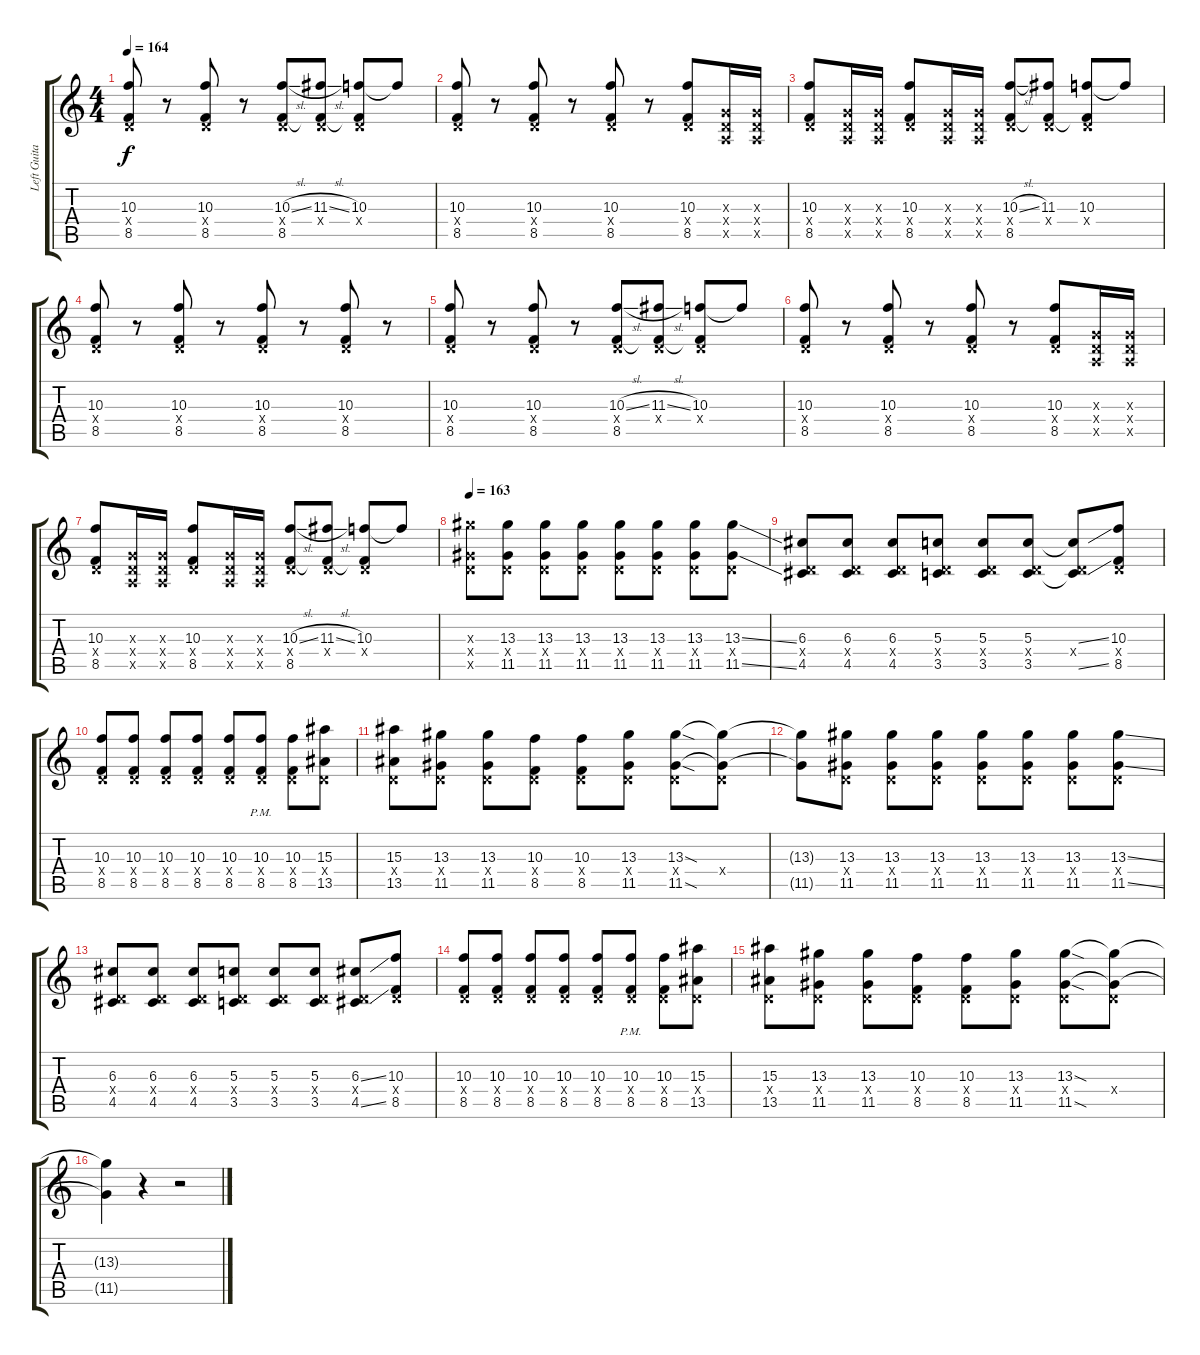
\track ("Left Guitar" "Left Guita") {instrument overdrivenguitar bank 255}
\staff {score tabs}
\tuning (E4 B3 G3 D3 A2 E2) {hide}
\ts (4 4)
\tempo 164
\clef g2
\ks c
(10.3 0.4{x} 8.5).8{dy f} r.8 (10.3 0.4{x} 8.5).8 r.8 (10.3{sl} 0.4{x} 8.5).8 (11.3{sl} 0.4{x} 8.5{t}).8 (10.3 0.4{x} 8.5{t}).8 10.3{t}.8 |
(10.3 0.4{x} 8.5).8 r.8 (10.3 0.4{x} 8.5).8 r.8 (10.3 0.4{x} 8.5).8 r.8 (10.3 0.4{x} 8.5).8 (0.3{x} 0.4{x} 0.5{x}).16 (0.3{x} 0.4{x} 0.5{x}).16 |
(10.3 0.4{x} 8.5).8 (0.3{x} 0.4{x} 0.5{x}).16 (0.3{x} 0.4{x} 0.5{x}).16 (10.3 0.4{x} 8.5).8 (0.3{x} 0.4{x} 0.5{x}).16 (0.3{x} 0.4{x} 0.5{x}).16 (10.3{sl} 0.4{x} 8.5).8 (11.3 0.4{x} 8.5{t}).8 (10.3 0.4{x} 8.5{t}).8 10.3{t}.8 |
(10.3 0.4{x} 8.5).8 r.8 (10.3 0.4{x} 8.5).8 r.8 (10.3 0.4{x} 8.5).8 r.8 (10.3 0.4{x} 8.5).8 r.8 |
(10.3 0.4{x} 8.5).8 r.8 (10.3 0.4{x} 8.5).8 r.8 (10.3{sl} 0.4{x} 8.5).8 (11.3{sl} 0.4{x} 8.5{t}).8 (10.3 0.4{x} 8.5{t}).8 10.3{t}.8 |
(10.3 0.4{x} 8.5).8 r.8 (10.3 0.4{x} 8.5).8 r.8 (10.3 0.4{x} 8.5).8 r.8 (10.3 0.4{x} 8.5).8 (0.3{x} 0.4{x} 0.5{x}).16 (0.3{x} 0.4{x} 0.5{x}).16 |
(10.3 0.4{x} 8.5).8 (0.3{x} 0.4{x} 0.5{x}).16 (0.3{x} 0.4{x} 0.5{x}).16 (10.3 0.4{x} 8.5).8 (0.3{x} 0.4{x} 0.5{x}).16 (0.3{x} 0.4{x} 0.5{x}).16 (10.3{sl} 0.4{x} 8.5).8 (11.3{sl} 0.4{x} 8.5{t}).8 (10.3 0.4{x} 8.5{t}).8 10.3{t}.8 |
\tempo 163
(13.3{x} 0.4{x} 11.5{x}).8 (13.3 0.4{x} 11.5).8 (13.3 0.4{x} 11.5).8 (13.3 0.4{x} 11.5).8 (13.3 0.4{x} 11.5).8 (13.3 0.4{x} 11.5).8 (13.3 0.4{x} 11.5).8 (13.3{ss} 0.4{x} 11.5{ss}).8 |
(6.3 0.4{x} 4.5).8 (6.3 0.4{x} 4.5).8 (6.3 0.4{x} 4.5).8 (5.3 0.4{x} 3.5).8 (5.3 0.4{x} 3.5).8 (5.3 0.4{x} 3.5).8 (5.3{ss t} 0.4{x} 3.5{ss t}).8 (10.3 0.4{x} 8.5).8 |
(10.3 0.4{x} 8.5).8 (10.3 0.4{x} 8.5).8 (10.3 0.4{x} 8.5).8 (10.3 0.4{x} 8.5).8 (10.3 0.4{x} 8.5).8 (10.3{pm} 0.4{x} 8.5).8 (10.3 0.4{x} 8.5).8 (15.3 0.4{x} 13.5).8 |
(15.3 0.4{x} 13.5).8 (13.3 0.4{x} 11.5).8 (13.3 0.4{x} 11.5).8 (10.3 0.4{x} 8.5).8 (10.3 0.4{x} 8.5).8 (13.3 0.4{x} 11.5).8 (13.3{sod} 0.4{x} 11.5{sod}).8 (13.3{t} 0.4{x} 11.5{t}).8 |
(13.3{t} 11.5{t}).8 (13.3 0.4{x} 11.5).8 (13.3 0.4{x} 11.5).8 (13.3 0.4{x} 11.5).8 (13.3 0.4{x} 11.5).8 (13.3 0.4{x} 11.5).8 (13.3 0.4{x} 11.5).8 (13.3{ss} 0.4{x} 11.5{ss}).8 |
(6.3 0.4{x} 4.5).8 (6.3 0.4{x} 4.5).8 (6.3 0.4{x} 4.5).8 (5.3 0.4{x} 3.5).8 (5.3 0.4{x} 3.5).8 (5.3 0.4{x} 3.5).8 (6.3{ss} 0.4{x} 4.5{ss}).8 (10.3 0.4{x} 8.5).8 |
(10.3 0.4{x} 8.5).8 (10.3 0.4{x} 8.5).8 (10.3 0.4{x} 8.5).8 (10.3 0.4{x} 8.5).8 (10.3 0.4{x} 8.5).8 (10.3{pm} 0.4{x} 8.5).8 (10.3 0.4{x} 8.5).8 (15.3 0.4{x} 13.5).8 |
(15.3 0.4{x} 13.5).8 (13.3 0.4{x} 11.5).8 (13.3 0.4{x} 11.5).8 (10.3 0.4{x} 8.5).8 (10.3 0.4{x} 8.5).8 (13.3 0.4{x} 11.5).8 (13.3{sod} 0.4{x} 11.5{sod}).8 (13.3{t} 0.4{x} 11.5{t}).8 |
(13.3{t} 11.5{t}).4 r.4 r.2
